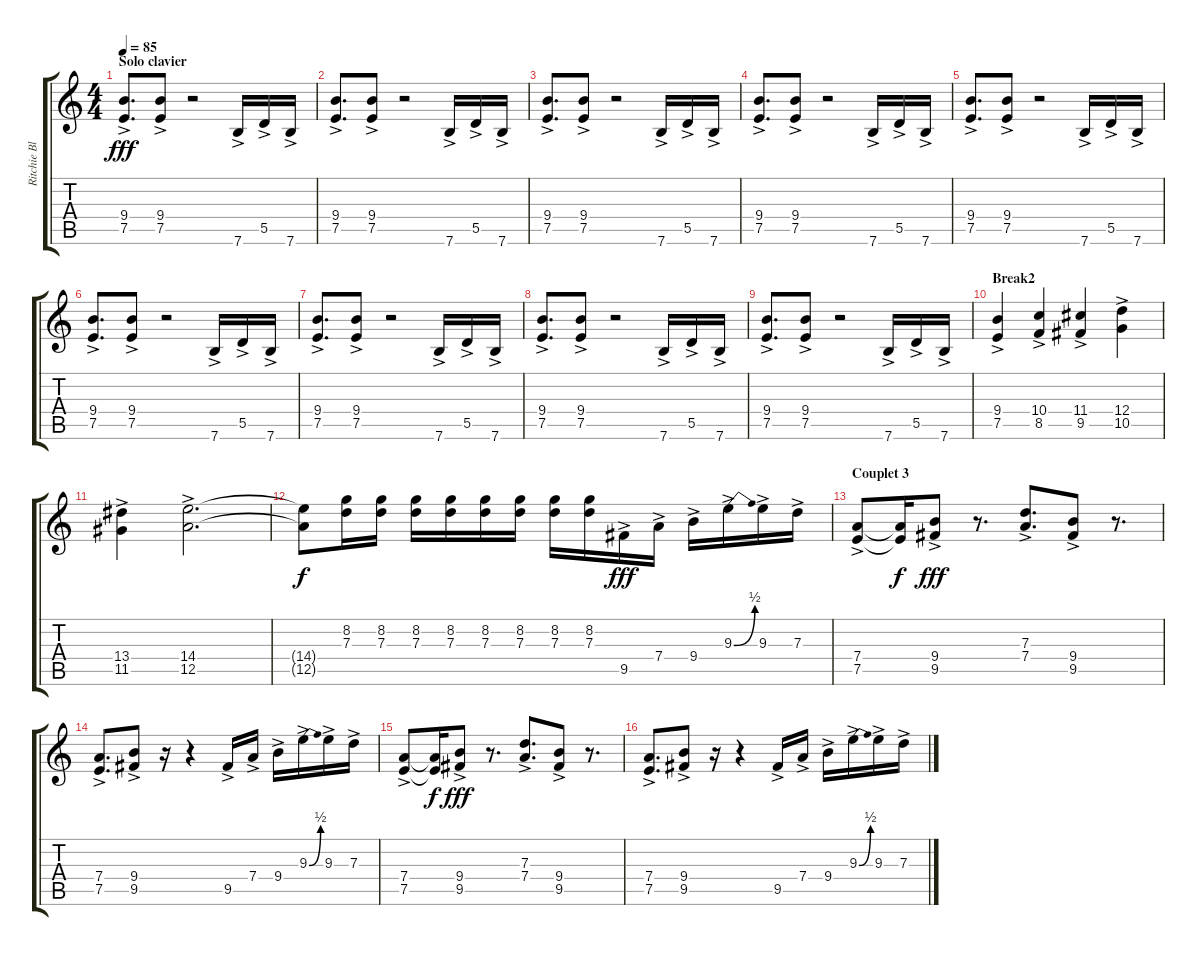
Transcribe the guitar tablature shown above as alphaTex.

\track ("Ritchie Blackmore" "Ritchie Bl") {instrument distortionguitar}
\staff {score tabs}
\tuning (E4 B3 G3 D3 A2 E2) {hide}
\ts (4 4)
\section ("" "Solo clavier")
\tempo 85
\clef g2
\ks c
(9.4{ac} 7.5{ac}).8{d dy fff} (9.4{ac} 7.5{ac}).8 r.2 7.6{ac}.16 5.5{ac}.16 7.6{ac}.16 |
(9.4{ac} 7.5{ac}).8{d} (9.4{ac} 7.5{ac}).8 r.2 7.6{ac}.16 5.5{ac}.16 7.6{ac}.16 |
(9.4{ac} 7.5{ac}).8{d} (9.4{ac} 7.5{ac}).8 r.2 7.6{ac}.16 5.5{ac}.16 7.6{ac}.16 |
(9.4{ac} 7.5{ac}).8{d} (9.4{ac} 7.5{ac}).8 r.2 7.6{ac}.16 5.5{ac}.16 7.6{ac}.16 |
(9.4{ac} 7.5{ac}).8{d} (9.4{ac} 7.5{ac}).8 r.2 7.6{ac}.16 5.5{ac}.16 7.6{ac}.16 |
(9.4{ac} 7.5{ac}).8{d} (9.4{ac} 7.5{ac}).8 r.2 7.6{ac}.16 5.5{ac}.16 7.6{ac}.16 |
(9.4{ac} 7.5{ac}).8{d} (9.4{ac} 7.5{ac}).8 r.2 7.6{ac}.16 5.5{ac}.16 7.6{ac}.16 |
(9.4{ac} 7.5{ac}).8{d} (9.4{ac} 7.5{ac}).8 r.2 7.6{ac}.16 5.5{ac}.16 7.6{ac}.16 |
(9.4{ac} 7.5{ac}).8{d} (9.4{ac} 7.5{ac}).8 r.2 7.6{ac}.16 5.5{ac}.16 7.6{ac}.16 |
\section ("" "Break2")
(9.4{ac} 7.5{ac}).4 (10.4{ac} 8.5{ac}).4 (11.4{ac} 9.5{ac}).4 (12.4{ac} 10.5{ac}).4 |
(13.4{ac} 11.5{ac}).4 (14.4{ac} 12.5{ac}).2{d} |
(14.4{t} 12.5{t}).8{dy f} (8.2 7.3).16 (8.2 7.3).16 (8.2 7.3).16 (8.2 7.3).16 (8.2 7.3).16 (8.2 7.3).16 (8.2 7.3).16 (8.2 7.3).16 9.5{ac}.16{dy fff} 7.4{ac}.16 9.4{ac}.16 9.3{be (bend 0 0 60 2) ac}.16 9.3{ac}.16 7.3{ac}.16 |
\section ("" "Couplet 3")
(7.4{ac} 7.5{ac}).8 (7.4{t} 7.5{t}).16{dy f} (9.4{ac} 9.5{ac}).8{dy fff} r.8{d} (7.3{ac} 7.4{ac}).8{d} (9.4{ac} 9.5{ac}).8 r.8{d} |
(7.4{ac} 7.5{ac}).8{d} (9.4{ac} 9.5{ac}).8 r.16 r.4 9.5{ac}.16 7.4{ac}.16 9.4{ac}.16 9.3{be (bend 0 0 60 2) ac}.16 9.3{ac}.16 7.3{ac}.16 |
(7.4{ac} 7.5{ac}).8 (7.4{t} 7.5{t}).16{dy f} (9.4{ac} 9.5{ac}).8{dy fff} r.8{d} (7.3{ac} 7.4{ac}).8{d} (9.4{ac} 9.5{ac}).8 r.8{d} |
(7.4{ac} 7.5{ac}).8{d} (9.4{ac} 9.5{ac}).8 r.16 r.4 9.5{ac}.16 7.4{ac}.16 9.4{ac}.16 9.3{be (bend 0 0 60 2) ac}.16 9.3{ac}.16 7.3{ac}.16
